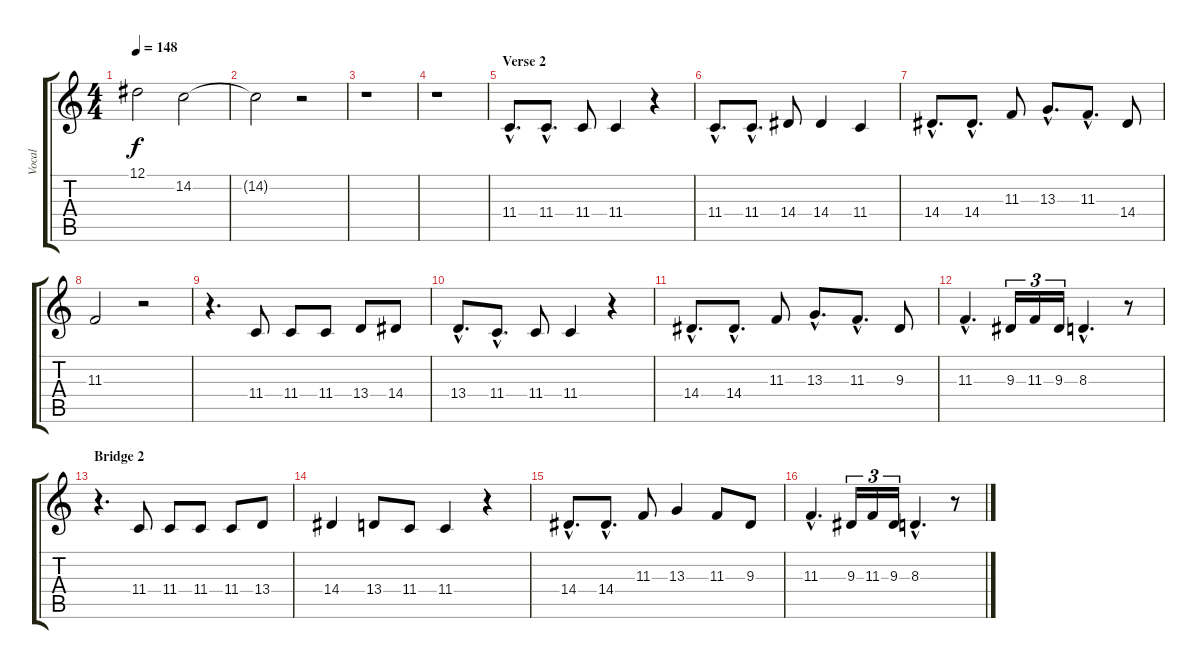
\track ("Vocal" "Vocal") {instrument viola}
\staff {score tabs}
\tuning (Eb4 Bb3 Gb3 Db3 Ab2 Eb2) {hide}
\ts (4 4)
\tempo 148
\clef g2
\ks c
12.1.2{dy f} 14.2.2 |
14.2{t}.2 r.2 |
r.1 |
r.1 |
\section ("" "Verse 2")
11.4{hac}.8{d} 11.4{hac}.8{d} 11.4.8 11.4.4 r.4 |
11.4{hac}.8{d} 11.4{hac}.8{d} 14.4.8 14.4.4 11.4.4 |
14.4{hac}.8{d} 14.4{hac}.8{d} 11.3.8 13.3{hac}.8{d} 11.3{hac}.8{d} 14.4.8 |
11.3.2 r.2 |
r.4{d} 11.4.8 11.4.8 11.4.8 13.4.8 14.4.8 |
13.4{hac}.8{d} 11.4{hac}.8{d} 11.4.8 11.4.4 r.4 |
14.4{hac}.8{d} 14.4{hac}.8{d} 11.3.8 13.3{hac}.8{d} 11.3{hac}.8{d} 9.3.8 |
11.3{hac}.4{d} 9.3.16{tu (3 2)} 11.3.16{tu (3 2)} 9.3.16{tu (3 2)} 8.3{hac}.4{d} r.8 |
\section ("" "Bridge 2")
r.4{d} 11.4.8 11.4.8 11.4.8 11.4.8 13.4.8 |
14.4.4 13.4.8 11.4.8 11.4.4 r.4 |
14.4{hac}.8{d} 14.4{hac}.8{d} 11.3.8 13.3.4 11.3.8 9.3.8 |
11.3{hac}.4{d} 9.3.16{tu (3 2)} 11.3.16{tu (3 2)} 9.3.16{tu (3 2)} 8.3{hac}.4{d} r.8
